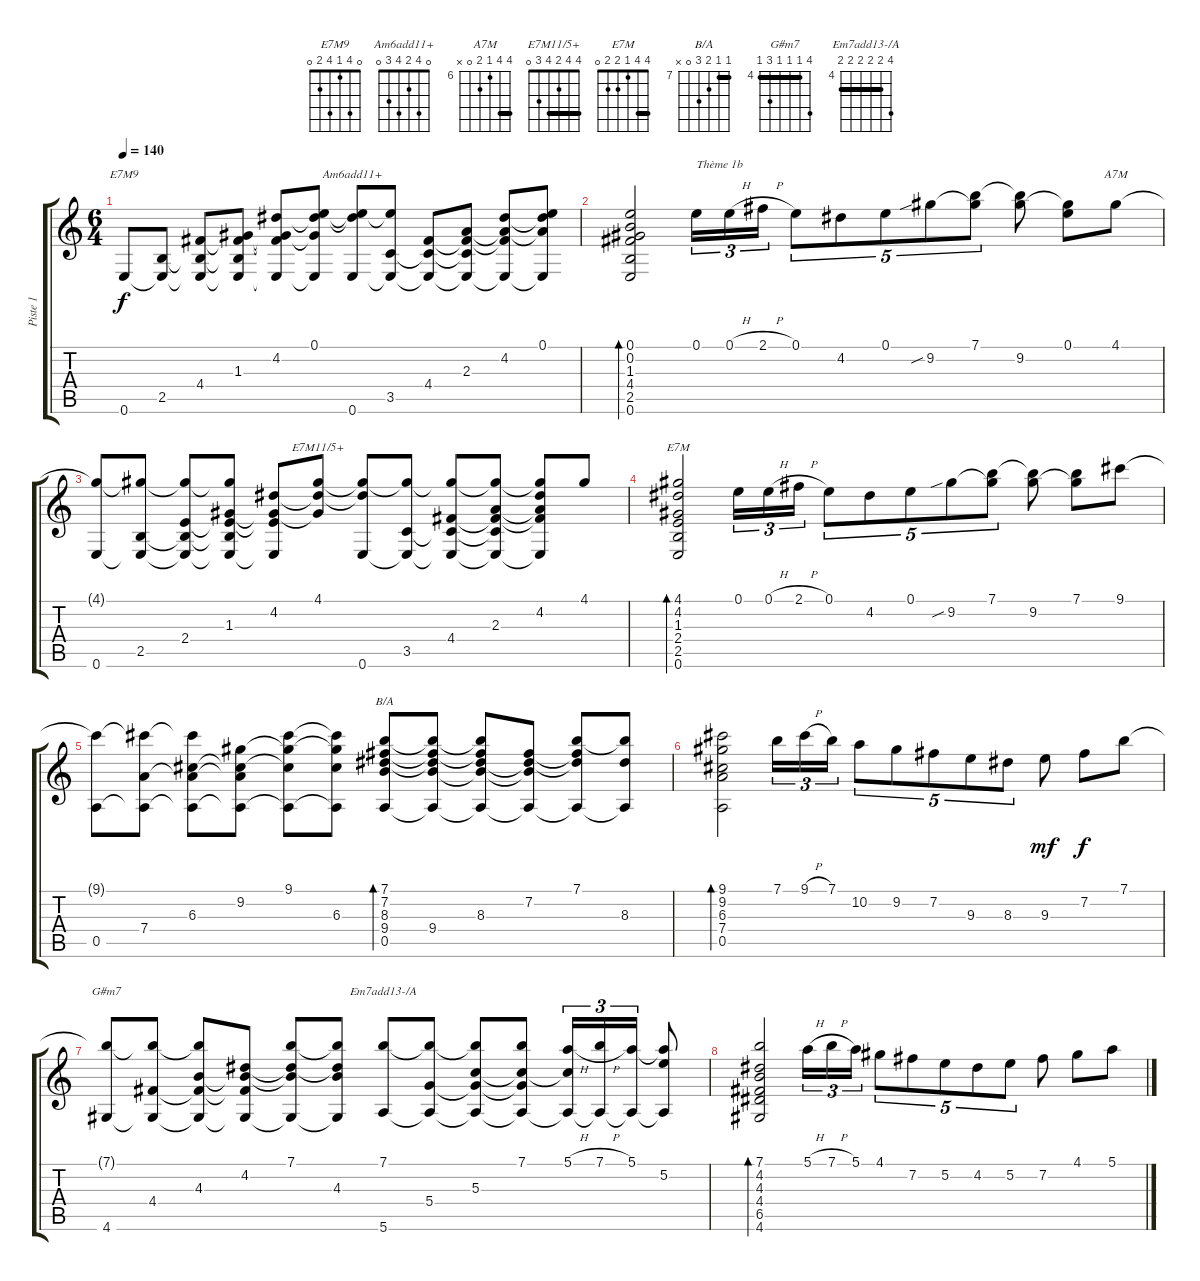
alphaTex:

\track ("Piste 1" "Piste 1") {instrument acousticguitarnylon}
\staff {score tabs}
\tuning (E4 B3 G3 D3 A2 E2) {hide}
\chord ("E7M9" 0 4 1 4 2 0)
\chord ("Am6add11+" 0 4 2 4 3 0)
\chord ("A7M" 9 9 6 7 0 x) {firstfret 6 barre 9}
\chord ("E7M11/5+" 4 4 2 4 3 0) {barre 4}
\chord ("E7M" 4 4 1 2 2 0) {barre 4}
\chord ("B/A" 7 7 8 9 0 x) {firstfret 7 barre 7}
\chord ("G#m7" 7 4 4 4 6 4) {firstfret 4 barre 4}
\chord ("Em7add13-/A" 7 5 5 5 5 5) {firstfret 4 barre 5}
\ts (6 4)
\tempo 140
\clef g2
\ks c
0.6.8{ch "E7M9" dy f} (2.5 0.6{t}).8 (4.4 2.5{t} 0.6{t}).8 (1.3 4.4{t} 2.5{t} 0.6{t}).8 (4.2 1.3{t} 4.4{t} 0.6{t}).8 (0.1 4.2{t} 1.3{t} 0.6{t}).8 (0.1{t} 4.2{t} 0.6).8{ch "Am6add11+"} (0.1{t} 3.5 0.6{t}).8 (4.4 3.5{t} 0.6{t}).8 (2.3 4.4{t} 3.5{t} 0.6{t}).8 (4.2 2.3{t} 4.4{t} 0.6{t}).8 (0.1 4.2{t} 2.3{t} 0.6{t}).8 |
(0.1 0.2 1.3 4.4 2.5 0.6).2{bd 480} 0.1.16{tu (3 2) txt "Thème 1b"} 0.1{h}.16{tu (3 2)} 2.1{h}.16{tu (3 2)} 0.1.8{tu (5 4)} 4.2.8{tu (5 4)} 0.1.8{tu (5 4)} 9.2{sib}.8{tu (5 4)} (7.1 9.2{t}).8{tu (5 4)} (7.1{t} 9.2).8 (0.1 9.2{t}).8 4.1.8{ch "A7M"} |
(4.1{t} 0.6).8 (4.1{t} 2.5 0.6{t}).8 (4.1{t} 2.4 2.5{t} 0.6{t}).8 (4.1{t} 1.3 2.4{t} 2.5{t} 0.6{t}).8 (4.2 1.3{t} 2.4{t} 0.6{t}).8 (4.1 4.2{t} 1.3{t}).8{ch "E7M11/5+"} (4.1{t} 4.2{t} 0.6).8 (4.1{t} 3.5 0.6{t}).8 (4.1{t} 4.4 3.5{t} 0.6{t}).8 (4.1{t} 2.3 4.4{t} 3.5{t} 0.6{t}).8 (4.1{t} 4.2 2.3{t} 4.4{t} 0.6{t}).8 4.1.8 |
(4.1 4.2 1.3 2.4 2.5 0.6).2{bd 480 ch "E7M"} 0.1.16{tu (3 2)} 0.1{h}.16{tu (3 2)} 2.1{h}.16{tu (3 2)} 0.1.8{tu (5 4)} 4.2.8{tu (5 4)} 0.1.8{tu (5 4)} 9.2{sib}.8{tu (5 4)} (7.1 9.2{t}).8{tu (5 4)} (7.1{t} 9.2).8 (7.1 9.2{t}).8 9.1.8 |
(9.1{t} 0.5).8 (9.1{t} 7.4 0.5{t}).8 (9.1{t} 6.3 7.4{t} 0.5{t}).8 (9.2 6.3{t} 7.4{t} 0.5{t}).8 (9.1 9.2{t} 6.3{t} 0.5{t}).8 (9.1{t} 9.2{t} 6.3 0.5{t}).8 (7.1 7.2 8.3 9.4 0.5).8{bd 240 ch "B/A"} (7.1{t} 7.2{t} 8.3{t} 9.4 0.5{t}).8 (7.1{t} 7.2{t} 8.3 9.4{t} 0.5{t}).8 (7.2 8.3{t} 9.4{t} 0.5{t}).8 (7.1 7.2{t} 8.3{t} 0.5{t}).8 (7.1{t} 8.3 0.5{t}).8 |
(9.1 9.2 6.3 7.4 0.5).2{bd 480} 7.1.16{tu (3 2)} 9.1{h}.16{tu (3 2)} 7.1.16{tu (3 2)} 10.2.8{tu (5 4)} 9.2.8{tu (5 4)} 7.2.8{tu (5 4)} 9.3.8{tu (5 4)} 8.3.8{tu (5 4)} 9.3.8{dy mf} 7.2.8{dy f} 7.1.8 |
(7.1{t} 4.6).8{ch "G#m7"} (7.1{t} 4.4 4.6{t}).8 (7.1{t} 4.3 4.4{t} 4.6{t}).8 (4.2 4.3{t} 4.4{t} 4.6{t}).8 (7.1 4.2{t} 4.3{t} 4.6{t}).8 (7.1{t} 4.2{t} 4.3 4.6{t}).8 (7.1 5.6).8{ch "Em7add13-/A"} (7.1{t} 5.4 5.6{t}).8 (7.1{t} 5.3 5.4{t} 5.6{t}).8 (7.1 5.3{t} 5.4{t} 5.6{t}).8 (5.1{h} 5.3{t} 5.6{t}).16{tu (3 2)} (7.1{h} 5.6{t}).16{tu (3 2)} (5.1 5.6{t}).16{tu (3 2)} (5.1{t} 5.2 5.6{t}).8 |
(7.1 4.2 4.3 4.4 6.5 4.6).2{bd 480} 5.1{h}.16{tu (3 2)} 7.1{h}.16{tu (3 2)} 5.1.16{tu (3 2)} 4.1.8{tu (5 4)} 7.2.8{tu (5 4)} 5.2.8{tu (5 4)} 4.2.8{tu (5 4)} 5.2.8{tu (5 4)} 7.2.8 4.1.8 5.1.8
